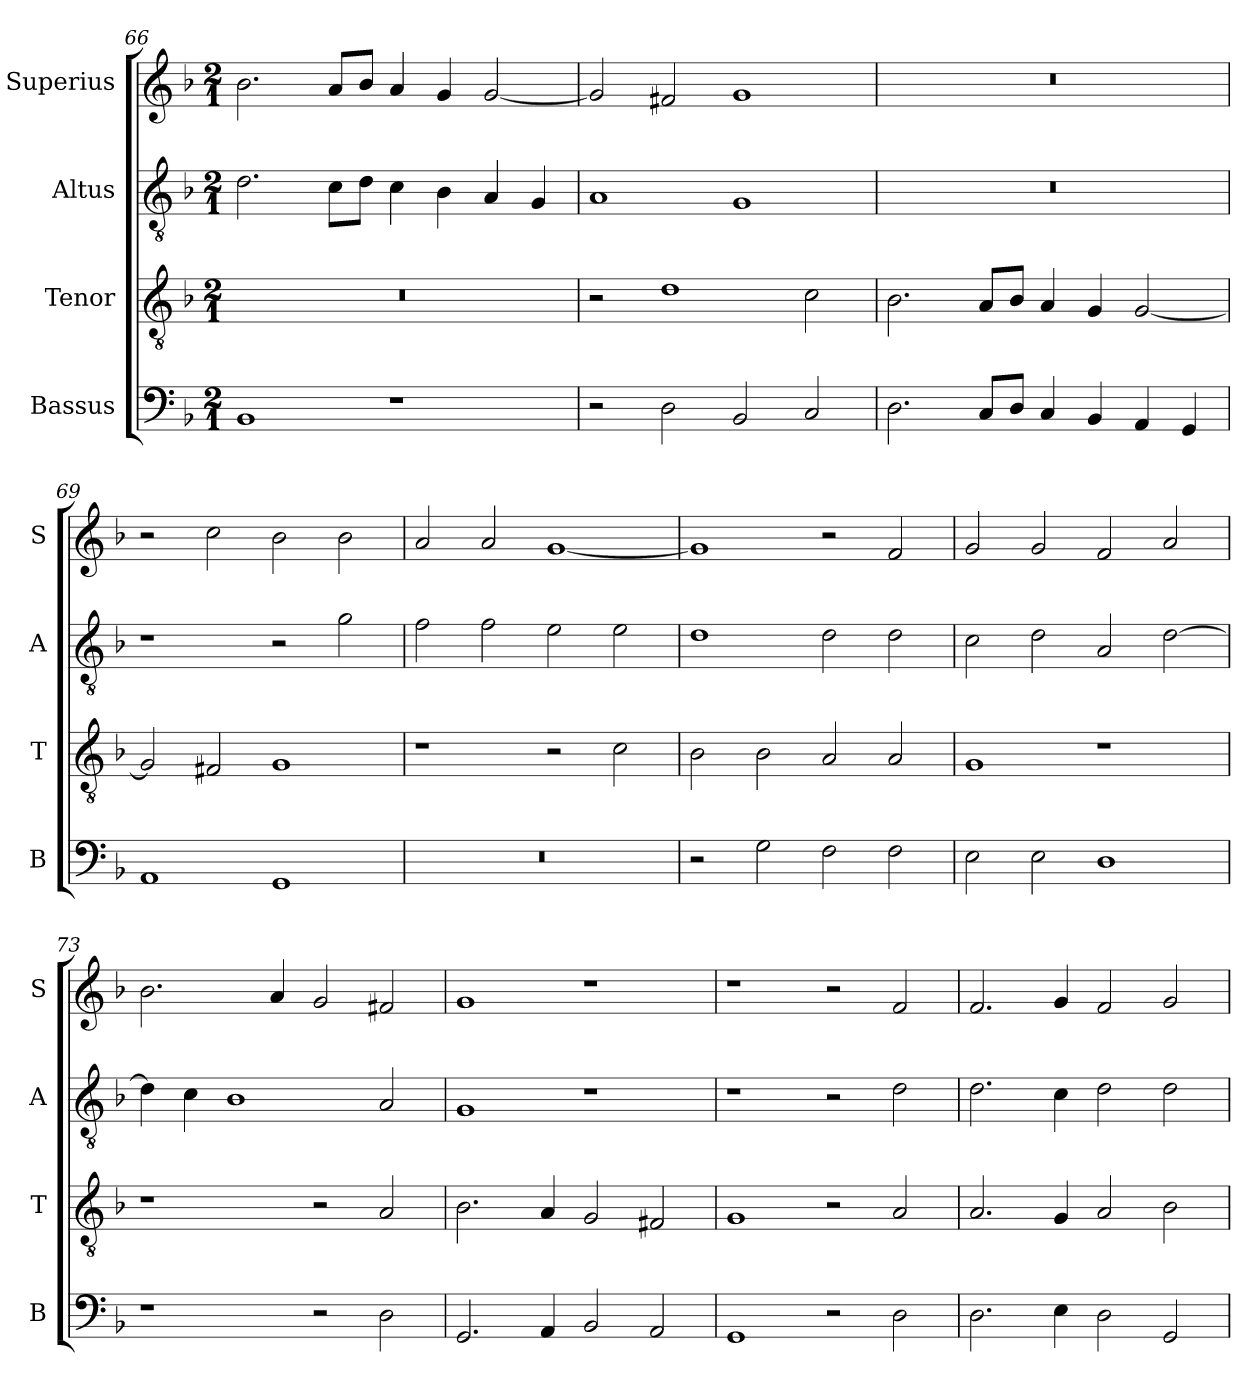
**kern	**kern	**kern	**kern
*part4	*part3	*part2	*part1
*staff4	*staff3	*staff2	*staff1
*I"Bassus	*I"Tenor	*I"Altus	*I"Superius
*I'B	*I'T	*I'A	*I'S
*clefF4	*clefGv2	*clefGv2	*clefG2
*k[b-]	*k[b-]	*k[b-]	*k[b-]
*F:	*F:	*F:	*F:
*M2/1	*M2/1	*M2/1	*M2/1
=66	=66	=66	=66
1BB-	0r	2.d	2.b-
.	.	8cL	8aL
.	.	8dJ	8b-J
1r	.	4c	4a
.	.	4B-	4g
.	.	4A	[2g
.	.	4G	.
=67	=67	=67	=67
2r	2r	1A	2g]
2D	1d	.	2f#X
2BB-	.	1G	1g
2C	2c	.	.
=68	=68	=68	=68
2.D	2.B-	0r	0r
8CL	8AL	.	.
8DJ	8B-J	.	.
4C	4A	.	.
4BB-	4G	.	.
4AA	[2G	.	.
4GG	.	.	.
=69	=69	=69	=69
1AA	2G]	1r	2r
.	2F#X	.	2cc
1GG	1G	2r	2b-
.	.	2g	2b-
=70	=70	=70	=70
0r	1r	2f	2a
.	.	2f	2a
.	2r	2e	[1g
.	2c	2e	.
=71	=71	=71	=71
2r	2B-	1d	1g]
2G	2B-	.	.
2F	2A	2d	2r
2F	2A	2d	2f
=72	=72	=72	=72
2E	1G	2c	2g
2E	.	2d	2g
1D	1r	2A	2f
.	.	[2d	2a
=73	=73	=73	=73
1r	1r	4d]	2.b-
.	.	4c	.
.	.	1B-	.
.	.	.	4a
2r	2r	.	2g
2D	2A	2A	2f#X
=74	=74	=74	=74
2.GG	2.B-	1G	1g
4AA	4A	.	.
2BB-	2G	1r	1r
2AA	2F#X	.	.
=75	=75	=75	=75
1GG	1G	1r	1r
2r	2r	2r	2r
2D	2A	2d	2f
=76	=76	=76	=76
2.D	2.A	2.d	2.f
4E	4G	4c	4g
2D	2A	2d	2f
2GG	2B-	2d	2g
=	=	=	=
*-	*-	*-	*-
